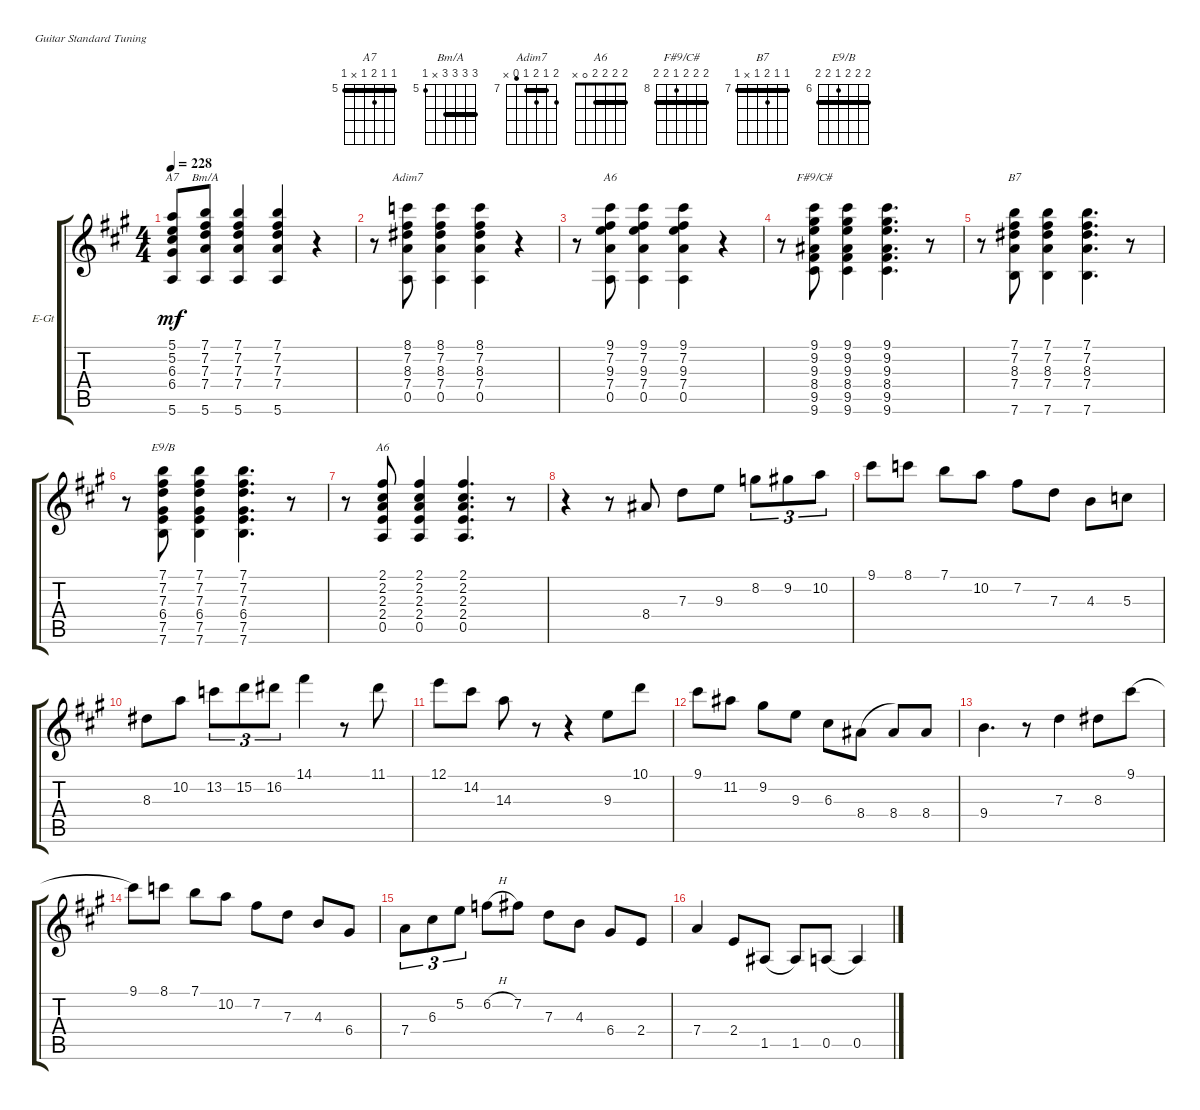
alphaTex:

\defaultSystemsLayout 4
\bracketExtendMode groupsimilarinstruments
\firstSystemTrackNameOrientation horizontal
\otherSystemsTrackNameOrientation horizontal
\track ("Electric Guitar" "E-Gt") {instrument electricguitarclean}
\staff {score tabs}
\tuning (E4 B3 G3 D3 A2 E2)
\chord ("A7" 5 5 6 5 x 5) {firstfret 5 barre (5 5 5)}
\chord ("Bm/A" 7 7 7 7 x 5) {firstfret 5 barre (7 7 7)}
\chord ("Adim7" 8 7 8 7 6 x) {firstfret 7 barre 7}
\chord ("A6" 9 7 9 7 6 x) {firstfret 7 barre 7}
\chord ("F#9/C#" 9 9 9 8 9 9) {firstfret 8 barre (9 9)}
\chord ("B7" 7 7 8 7 x 7) {firstfret 7 barre (7 7 7)}
\chord ("E9/B" 7 7 7 6 7 7) {firstfret 6 barre (7 7)}
\chord ("A6" 2 2 2 2 0 x) {barre (2 2 2)}
\ts (4 4)
\tempo 228
\clef g2
\ks a
(5.1 5.2 6.3 6.4 5.6).8{ch "A7" dy mf} (7.1 7.2 7.3 7.4 5.6).8{ch "Bm/A"} (7.1 7.2 7.3 7.4 5.6).4 (7.1 7.2 7.3 7.4 5.6).4 r.4 |
r.8 (8.1 7.2 8.3 7.4 0.5).8{ch "Adim7"} (8.1 7.2 8.3 7.4 0.5).4 (8.1 7.2 8.3 7.4 0.5).4 r.4 |
r.8 (9.1 7.2 9.3 7.4 0.5).8{ch "A6"} (9.1 7.2 9.3 7.4 0.5).4 (9.1 7.2 9.3 7.4 0.5).4 r.4 |
r.8 (9.1 9.2 9.3 8.4 9.5 9.6).8{ch "F#9/C#"} (9.1 9.2 9.3 8.4 9.5 9.6).4 (9.1 9.2 9.3 8.4 9.5 9.6).4{d} r.8 |
r.8 (7.1 7.2 8.3 7.4 7.6).8{ch "B7"} (7.1 7.2 8.3 7.4 7.6).4 (7.1 7.2 8.3 7.4 7.6).4{d} r.8 |
r.8 (7.1 7.2 7.3 6.4 7.5 7.6).8{ch "E9/B"} (7.1 7.2 7.3 6.4 7.5 7.6).4 (7.1 7.2 7.3 6.4 7.5 7.6).4{d} r.8 |
r.8 (2.1 2.2 2.3 2.4 0.5).8{ch "A6"} (2.1 2.2 2.3 2.4 0.5).4 (2.1 2.2 2.3 2.4 0.5).4{d} r.8 |
r.4 r.8 8.4.8 7.3.8 9.3.8 8.2.8{tu (3 2)} 9.2.8{tu (3 2)} 10.2.8{tu (3 2)} |
9.1.8 8.1.8 7.1.8 10.2.8 7.2.8 7.3.8 4.3.8 5.3.8 |
8.3.8 10.2.8 13.2.8{tu (3 2)} 15.2.8{tu (3 2)} 16.2.8{tu (3 2)} 14.1.4 r.8 11.1.8 |
12.1.8 14.2.8 14.3.8 r.8 r.4 9.3.8 10.1.8 |
9.1.8 11.2.8 9.2.8 9.3.8 6.3.8 8.4.8{legatoorigin} 8.4.8 8.4.8 |
9.4.4{d} r.8 7.3.4 8.3.8 9.1.8{legatoorigin} |
9.1.8 8.1.8 7.1.8 10.2.8 7.2.8 7.3.8 4.3.8 6.4.8 |
7.4.8{tu (3 2)} 6.3.8{tu (3 2)} 5.2.8{tu (3 2)} 6.2{h}.8 7.2.8 7.3.8 4.3.8 6.4.8 2.4.8 |
7.4.4 2.4.8 1.5.8{legatoorigin} 1.5.8 0.5.8{legatoorigin} 0.5.4
